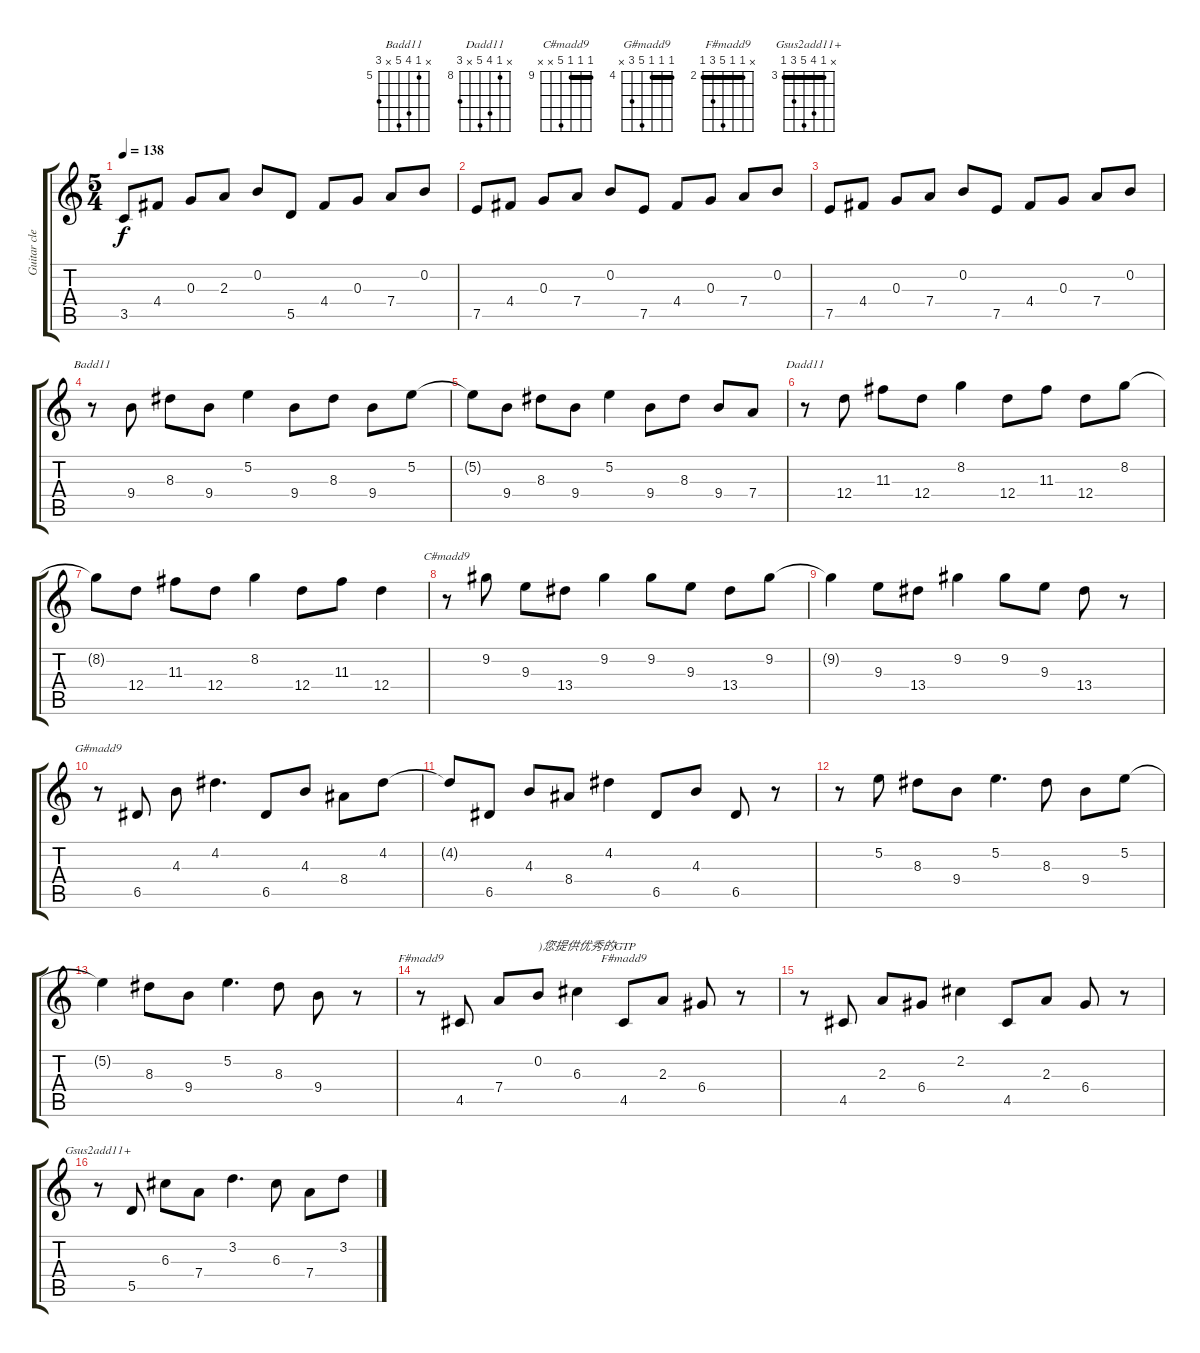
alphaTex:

\track ("Guitar clean 1" "Guitar cle") {instrument electricguitarmuted}
\staff {score tabs}
\tuning (E4 B3 G3 D3 A2 E2) {hide}
\chord ("Badd11" x 5 8 9 x 7) {firstfret 5}
\chord ("Dadd11" x 8 11 12 x 10) {firstfret 8}
\chord ("C#madd9" 9 9 9 13 x x) {firstfret 9 barre 9}
\chord ("G#madd9" 4 4 4 8 6 x) {firstfret 4 barre 4}
\chord ("F#madd9" x 0 6 7 4 x) {firstfret 4}
\chord ("F#madd9" x 2 2 6 4 2) {firstfret 2 barre 2}
\chord ("Gsus2add11+" x 3 6 7 5 3) {firstfret 3 barre 3}
\ts (5 4)
\tempo 138
\clef g2
\ks c
3.5.8{dy f} 4.4.8 0.3.8 2.3.8 0.2.8 5.5.8 4.4.8 0.3.8 7.4.8 0.2.8 |
7.5.8 4.4.8 0.3.8 7.4.8 0.2.8 7.5.8 4.4.8 0.3.8 7.4.8 0.2.8 |
7.5.8 4.4.8 0.3.8 7.4.8 0.2.8 7.5.8 4.4.8 0.3.8 7.4.8 0.2.8 |
r.8{ch "Badd11"} 9.4.8 8.3.8 9.4.8 5.2.4 9.4.8 8.3.8 9.4.8 5.2.8 |
5.2{t}.8 9.4.8 8.3.8 9.4.8 5.2.4 9.4.8 8.3.8 9.4.8 7.4.8 |
r.8{ch "Dadd11"} 12.4.8 11.3.8 12.4.8 8.2.4 12.4.8 11.3.8 12.4.8 8.2.8 |
8.2{t}.8 12.4.8 11.3.8 12.4.8 8.2.4 12.4.8 11.3.8 12.4.4 |
r.8{ch "C#madd9"} 9.2.8 9.3.8 13.4.8 9.2.4 9.2.8 9.3.8 13.4.8 9.2.8 |
9.2{t}.4 9.3.8 13.4.8 9.2.4 9.2.8 9.3.8 13.4.8 r.8 |
r.8{ch "G#madd9"} 6.5.8 4.3.8 4.2.4{d} 6.5.8 4.3.8 8.4.8 4.2.8 |
4.2{t}.8 6.5.8 4.3.8 8.4.8 4.2.4 6.5.8 4.3.8 6.5.8 r.8 |
r.8 5.2.8 8.3.8 9.4.8 5.2.4{d} 8.3.8 9.4.8 5.2.8 |
5.2{t}.4 8.3.8 9.4.8 5.2.4{d} 8.3.8 9.4.8 r.8 |
r.8{ch "F#madd9"} 4.5.8 7.4.8 0.2.8{txt ")您提供优秀的GTP"} 6.3.4 4.5.8{ch "F#madd9"} 2.3.8 6.4.8 r.8 |
r.8 4.5.8 2.3.8 6.4.8 2.2.4 4.5.8 2.3.8 6.4.8 r.8 |
r.8{ch "Gsus2add11+"} 5.5.8 6.3.8 7.4.8 3.2.4{d} 6.3.8 7.4.8 3.2.8
